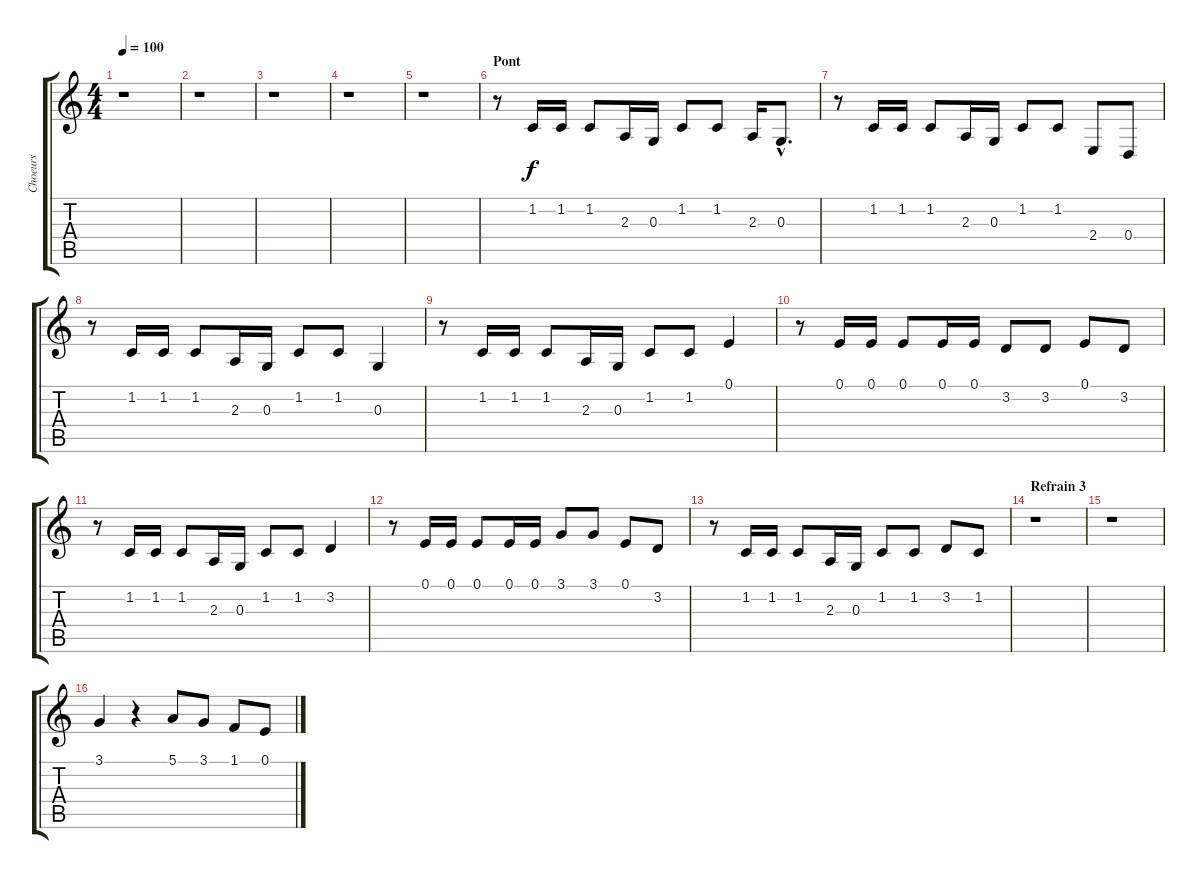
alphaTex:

\track ("Choeurs" "Choeurs") {instrument choiraahs}
\staff {score tabs}
\tuning (E4 B3 G3 D3 A2 E2) {hide}
\ts (4 4)
\tempo 100
\clef g2
\ks c
r.1{dy f} |
r.1 |
r.1 |
r.1 |
r.1 |
\section ("" "Pont")
r.8 1.2.16 1.2.16 1.2.8 2.3.16 0.3.16 1.2.8 1.2.8 2.3.16 0.3{hac}.8{d} |
r.8 1.2.16 1.2.16 1.2.8 2.3.16 0.3.16 1.2.8 1.2.8 2.4.8 0.4.8 |
r.8 1.2.16 1.2.16 1.2.8 2.3.16 0.3.16 1.2.8 1.2.8 0.3.4 |
r.8 1.2.16 1.2.16 1.2.8 2.3.16 0.3.16 1.2.8 1.2.8 0.1.4 |
r.8 0.1.16 0.1.16 0.1.8 0.1.16 0.1.16 3.2.8 3.2.8 0.1.8 3.2.8 |
r.8 1.2.16 1.2.16 1.2.8 2.3.16 0.3.16 1.2.8 1.2.8 3.2.4 |
r.8 0.1.16 0.1.16 0.1.8 0.1.16 0.1.16 3.1.8 3.1.8 0.1.8 3.2.8 |
r.8 1.2.16 1.2.16 1.2.8 2.3.16 0.3.16 1.2.8 1.2.8 3.2.8 1.2.8 |
\section ("" "Refrain 3")
r.1 |
r.1 |
3.1.4 r.4 5.1.8 3.1.8 1.1.8 0.1.8
